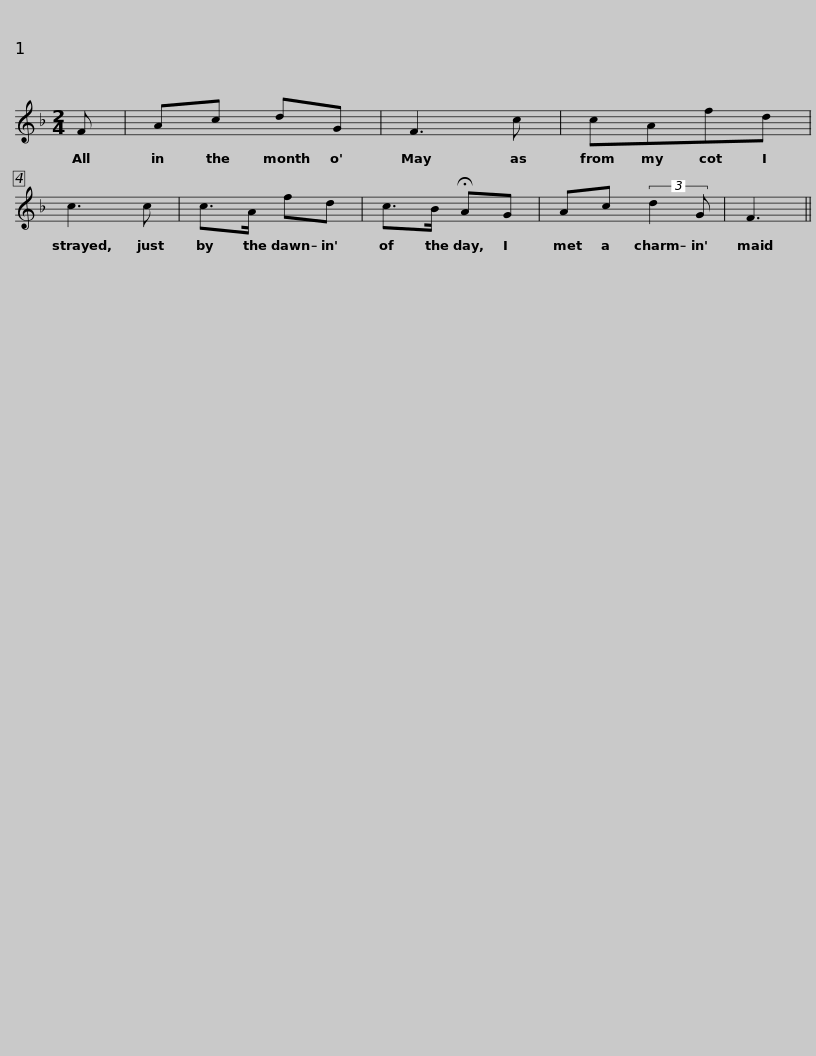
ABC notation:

X:1
L:1/8
M:2/4
I:linebreak $
K:F
V:1 treble
V:1
 F | Ac dG | F3 c | cAfd |$ c3 c | %5
 c>A fd | c>B !fermata!AG | Ac (3:2:2d2 G | F3 || %9
